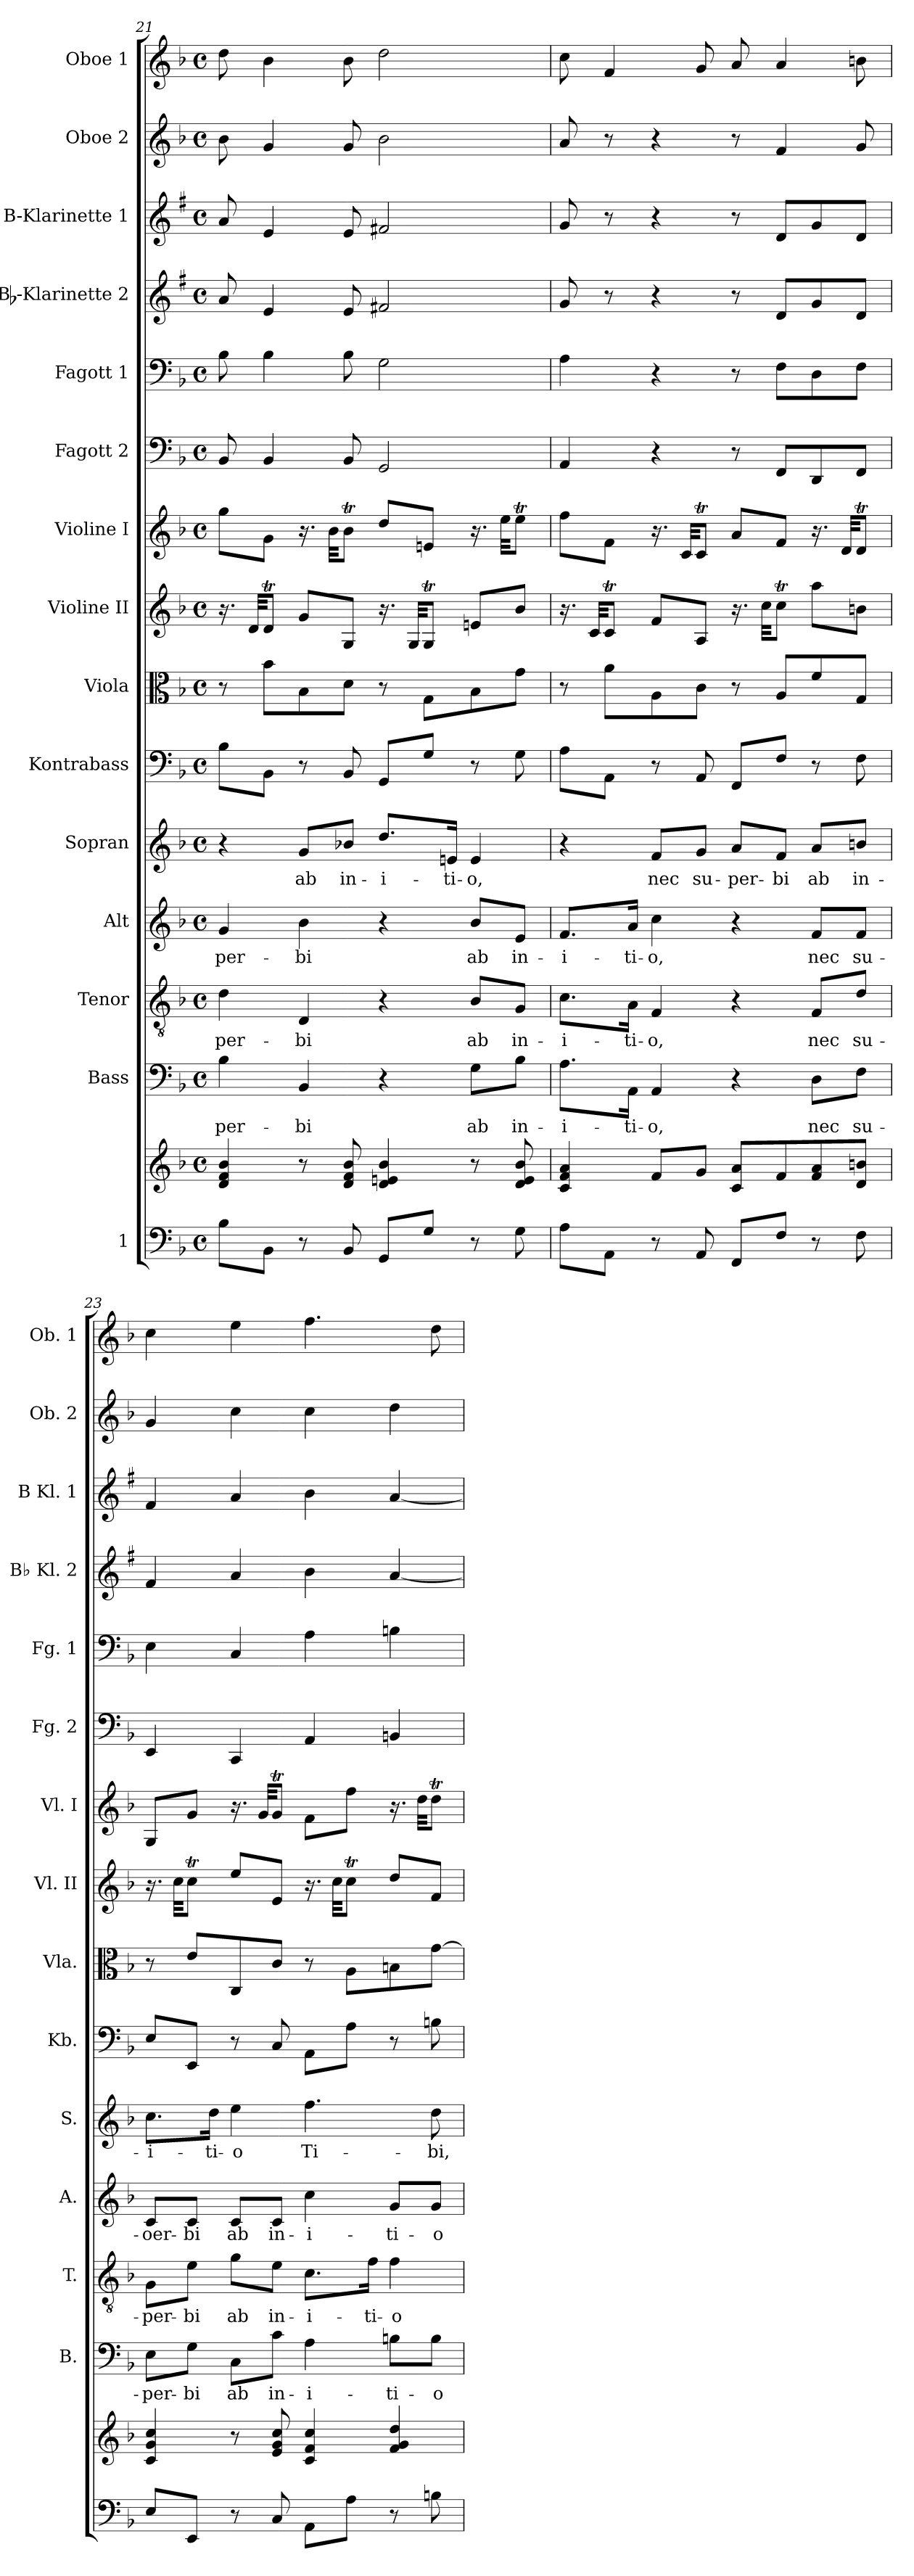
**kern	**kern	**kern	**text	**kern	**text	**kern	**text	**kern	**text	**kern	**kern	**kern	**kern	**kern	**kern	**kern	**kern	**kern	**kern
*part15	*part15	*part14	*part14	*part13	*part13	*part12	*part12	*part11	*part11	*part10	*part9	*part8	*part7	*part6	*part5	*part4	*part3	*part2	*part1
*staff16	*staff15	*staff14	*staff14	*staff13	*staff13	*staff12	*staff12	*staff11	*staff11	*staff10	*staff9	*staff8	*staff7	*staff6	*staff5	*staff4	*staff3	*staff2	*staff1
*I"1	*	*I"Bass	*	*I"Tenor	*	*I"Alt	*	*I"Sopran	*	*I"Kontrabass	*I"Viola	*I"Violine II	*I"Violine I	*I"Fagott 2	*I"Fagott 1	*I"Bb-Klarinette 2	*I"B-Klarinette 1	*I"Oboe 2	*I"Oboe 1
*	*	*I'B.	*	*I'T.	*	*I'A.	*	*I'S.	*	*I'Kb.	*I'Vla.	*I'Vl. II	*I'Vl. I	*I'Fg. 2	*I'Fg. 1	*I'Bb Kl. 2	*I'B Kl. 1	*I'Ob. 2	*I'Ob. 1
*clefF4	*clefG2	*clefF4	*	*clefGv2	*	*clefG2	*	*clefG2	*	*clefF4	*clefC3	*clefG2	*clefG2	*clefF4	*clefF4	*clefG2	*clefG2	*clefG2	*clefG2
*	*	*	*	*	*	*	*	*	*	*ITrd7c12	*	*	*	*	*	*ITrd1c2	*ITrd1c2	*	*
*k[b-]	*k[b-]	*k[b-]	*	*k[b-]	*	*k[b-]	*	*k[b-]	*	*k[b-]	*k[b-]	*k[b-]	*k[b-]	*k[b-]	*k[b-]	*k[b-]	*k[b-]	*k[b-]	*k[b-]
*F:	*F:	*F:	*	*F:	*	*F:	*	*F:	*	*F:	*F:	*F:	*F:	*F:	*F:	*F:	*F:	*F:	*F:
*M4/4	*M4/4	*M4/4	*	*M4/4	*	*M4/4	*	*M4/4	*	*M4/4	*M4/4	*M4/4	*M4/4	*M4/4	*M4/4	*M4/4	*M4/4	*M4/4	*M4/4
*met(c)	*met(c)	*met(c)	*	*met(c)	*	*met(c)	*	*met(c)	*	*met(c)	*met(c)	*met(c)	*met(c)	*met(c)	*met(c)	*met(c)	*met(c)	*met(c)	*met(c)
=21	=21	=21	=21	=21	=21	=21	=21	=21	=21	=21	=21	=21	=21	=21	=21	=21	=21	=21	=21
!	!	!	!LO:LY:b	!	!LO:LY:b	!	!LO:LY:b	!	!	!	!	!	!	!	!	!	!	!	!
8B-\L	4d/ 4f/ 4b-/	4B-\	-per-	4d\	-per-	4g/	-per-	4r	.	8BB-\L	8r	16.r	8gg\L	8BB-/	8B-\	8g/	8g/	8b-\	8dd\
.	.	.	.	.	.	.	.	.	.	.	.	32d/KKL	.	.	.	.	.	.	.
8BB-\J	.	.	.	.	.	.	.	.	.	8BBB-\J	8b-\L	8dT/J	8g\J	4BB-/	4B-\	4d/	4d/	4g/	4b-\
!	!	!	!LO:LY:b	!	!LO:LY:b	!	!LO:LY:b	!	!LO:LY:b	!	!	!	!	!	!	!	!	!	!
8r	8r	4BB-/	-bi	4D/	-bi	4b-\	-bi	8g/L	ab	8r	8B-\	8g/L	16.r	.	.	.	.	.	.
.	.	.	.	.	.	.	.	.	.	.	.	.	32b-\KKL	.	.	.	.	.	.
!	!	!	!	!	!	!	!	!	!LO:LY:b	!	!	!	!	!	!	!	!	!	!
8BB-/	8d/ 8f/ 8b-/	.	.	.	.	.	.	8b-X/J	in-	8BBB-/	8d\J	8G/J	8b-T\J	8BB-/	8B-\	8d/	8d/	8g/	8b-\
!	!	!	!	!	!	!	!	!	!LO:LY:b	!	!	!	!	!	!	!	!	!	!
8GG/L	4d/ 4en/ 4b-/	4r	.	4r	.	4r	.	8.dd/L	-i-	8GGG/L	8r	16.r	8dd/L	2GG/	2G\	2en/	2en/	2b-\	2dd\
.	.	.	.	.	.	.	.	.	.	.	.	32G/KKL	.	.	.	.	.	.	.
8G/J	.	.	.	.	.	.	.	.	.	8GG/J	8G\L	8GT/J	8en/J	.	.	.	.	.	.
!	!	!	!	!	!	!	!	!	!LO:LY:b	!	!	!	!	!	!	!	!	!	!
.	.	.	.	.	.	.	.	16en/Jk	-ti-	.	.	.	.	.	.	.	.	.	.
!	!	!	!LO:LY:b	!	!LO:LY:b	!	!LO:LY:b	!	!LO:LY:b	!	!	!	!	!	!	!	!	!	!
8r	8r	8G\L	ab	8B-/L	ab	8b-/L	ab	4e/	-o,	8r	8B-\	8en/L	16.r	.	.	.	.	.	.
.	.	.	.	.	.	.	.	.	.	.	.	.	32ee\KKL	.	.	.	.	.	.
!	!	!	!LO:LY:b	!	!LO:LY:b	!	!LO:LY:b	!	!	!	!	!	!	!	!	!	!	!	!
8G\	8d/ 8e/ 8b-/	8B-\J	in-	8G/J	in-	8e/J	in-	.	.	8GG\	8g\J	8b-/J	8eet\J	.	.	.	.	.	.
!!LO:PB:g=z
=22	=22	=22	=22	=22	=22	=22	=22	=22	=22	=22	=22	=22	=22	=22	=22	=22	=22	=22	=22
!	!	!	!LO:LY:b	!	!LO:LY:b	!	!LO:LY:b	!	!	!	!	!	!	!	!	!	!	!	!
8A\L	4c/ 4f/ 4a/	8.A\L	-i-	8.c\L	-i-	8.f/L	-i-	4r	.	8AA\L	8r	16.r	8ff\L	4AA/	4A\	8f/	8f/	8a/	8cc\
.	.	.	.	.	.	.	.	.	.	.	.	32c/KKL	.	.	.	.	.	.	.
8AA\J	.	.	.	.	.	.	.	.	.	8AAA\J	8a\L	8cT/J	8f\J	.	.	8r	8r	8r	4f/
!	!	!	!LO:LY:b	!	!LO:LY:b	!	!LO:LY:b	!	!	!	!	!	!	!	!	!	!	!	!
.	.	16AA\Jk	-ti-	16A\Jk	-ti-	16a/Jk	-ti-	.	.	.	.	.	.	.	.	.	.	.	.
!	!	!	!LO:LY:b	!	!LO:LY:b	!	!LO:LY:b	!	!LO:LY:b	!	!	!	!	!	!	!	!	!	!
8r	8f/L	4AA/	-o,	4F/	-o,	4cc\	-o,	8f/L	nec	8r	8A\	8f/L	16.r	4r	4r	4r	4r	4r	.
.	.	.	.	.	.	.	.	.	.	.	.	.	32c/KKL	.	.	.	.	.	.
!	!	!	!	!	!	!	!	!	!LO:LY:b	!	!	!	!	!	!	!	!	!	!
8AA/	8g/J	.	.	.	.	.	.	8g/J	su-	8AAA/	8c\J	8A/J	8cT/J	.	.	.	.	.	8g/
!	!	!	!	!	!	!	!	!	!LO:LY:b	!	!	!	!	!	!	!	!	!	!
8FF/L	8c/ 8a/L	4r	.	4r	.	4r	.	8a/L	-per-	8FFF/L	8r	16.r	8a/L	8r	8r	8r	8r	8r	8a/
.	.	.	.	.	.	.	.	.	.	.	.	32cc\KKL	.	.	.	.	.	.	.
!	!	!	!	!	!	!	!	!	!LO:LY:b	!	!	!	!	!	!	!	!	!	!
8F/J	8f/	.	.	.	.	.	.	8f/J	-bi	8FF/J	8A/L	8ccT\J	8f/J	8FF/L	8F\L	8c/L	8c/L	4f/	4a/
!	!	!	!LO:LY:b	!	!LO:LY:b	!	!LO:LY:b	!	!LO:LY:b	!	!	!	!	!	!	!	!	!	!
8r	8f/ 8a/	8D\L	nec	8F/L	nec	8f/L	nec	8a/L	ab	8r	8f/	8aa\L	16.r	8DD/	8D\	8f/	8f/	.	.
.	.	.	.	.	.	.	.	.	.	.	.	.	32d/KKL	.	.	.	.	.	.
!	!	!	!LO:LY:b	!	!LO:LY:b	!	!LO:LY:b	!	!LO:LY:b	!	!	!	!	!	!	!	!	!	!
8F\	8d/ 8bn/J	8F\J	su-	8d/J	su-	8f/J	su-	8bn/J	in-	8FF\	8G/J	8bn\J	8dT/J	8FF/J	8F\J	8c/J	8c/J	8g/	8bn\
=23	=23	=23	=23	=23	=23	=23	=23	=23	=23	=23	=23	=23	=23	=23	=23	=23	=23	=23	=23
!	!	!	!LO:LY:b	!	!LO:LY:b	!	!LO:LY:b	!	!LO:LY:b	!	!	!	!	!	!	!	!	!	!
8E/L	4c/ 4g/ 4cc/	8E\L	-per-	8G\L	-per-	8c/L	-oer-	8.cc\L	-i-	8EE/L	8r	16.r	8G/L	4EE/	4E\	4e/	4e/	4g/	4cc\
.	.	.	.	.	.	.	.	.	.	.	.	32cc\KKL	.	.	.	.	.	.	.
!	!	!	!LO:LY:b	!	!LO:LY:b	!	!LO:LY:b	!	!	!	!	!	!	!	!	!	!	!	!
8EE/J	.	8G\J	-bi	8e\J	-bi	8c/J	-bi	.	.	8EEE/J	8e/L	8ccT\J	8g/J	.	.	.	.	.	.
!	!	!	!	!	!	!	!	!	!LO:LY:b	!	!	!	!	!	!	!	!	!	!
.	.	.	.	.	.	.	.	16dd\Jk	-ti-	.	.	.	.	.	.	.	.	.	.
!	!	!	!LO:LY:b	!	!LO:LY:b	!	!LO:LY:b	!	!LO:LY:b	!	!	!	!	!	!	!	!	!	!
8r	8r	8C\L	ab	8g\L	ab	8c/L	ab	4ee\	-o	8r	8C/	8ee/L	16.r	4CC/	4C/	4g/	4g/	4cc\	4ee\
.	.	.	.	.	.	.	.	.	.	.	.	.	32g/KKL	.	.	.	.	.	.
!	!	!	!LO:LY:b	!	!LO:LY:b	!	!LO:LY:b	!	!	!	!	!	!	!	!	!	!	!	!
8C/	8e/ 8g/ 8cc/	8c\J	in-	8e\J	in-	8c/J	in-	.	.	8CC/	8c/J	8e/J	8gT/J	.	.	.	.	.	.
!	!	!	!LO:LY:b	!	!LO:LY:b	!	!LO:LY:b	!	!LO:LY:b	!	!	!	!	!	!	!	!	!	!
8AA\L	4c/ 4f/ 4cc/	4A\	-i-	8.c\L	-i-	4cc\	-i-	4.ff\	Ti-	8AAA\L	8r	16.r	8f\L	4AA/	4A\	4a\	4a\	4cc\	4.ff\
.	.	.	.	.	.	.	.	.	.	.	.	32cc\KKL	.	.	.	.	.	.	.
8A\J	.	.	.	.	.	.	.	.	.	8AA\J	8A\L	8ccT\J	8ff\J	.	.	.	.	.	.
!	!	!	!	!	!LO:LY:b	!	!	!	!	!	!	!	!	!	!	!	!	!	!
.	.	.	.	16f\Jk	-ti-	.	.	.	.	.	.	.	.	.	.	.	.	.	.
!	!	!	!LO:LY:b	!	!LO:LY:b	!	!LO:LY:b	!	!	!	!	!	!	!	!	!	!	!	!
8r	4f/ 4g/ 4dd/	8Bn\L	-ti-	4f\	-o	8g/L	-ti-	.	.	8r	8Bn\	8dd/L	16.r	4BBn/	4Bn\	[4g/	[4g/	4dd\	.
.	.	.	.	.	.	.	.	.	.	.	.	.	32dd\KKL	.	.	.	.	.	.
!	!	!	!LO:LY:b	!	!	!	!LO:LY:b	!	!LO:LY:b	!	!	!	!	!	!	!	!	!	!
8Bn\	.	8B\J	-o	.	.	8g/J	-o	8dd\	-bi,	8BBn\	[8g\J	8f/J	8ddT\J	.	.	.	.	.	8dd\
=	=	=	=	=	=	=	=	=	=	=	=	=	=	=	=	=	=	=	=
*-	*-	*-	*-	*-	*-	*-	*-	*-	*-	*-	*-	*-	*-	*-	*-	*-	*-	*-	*-
